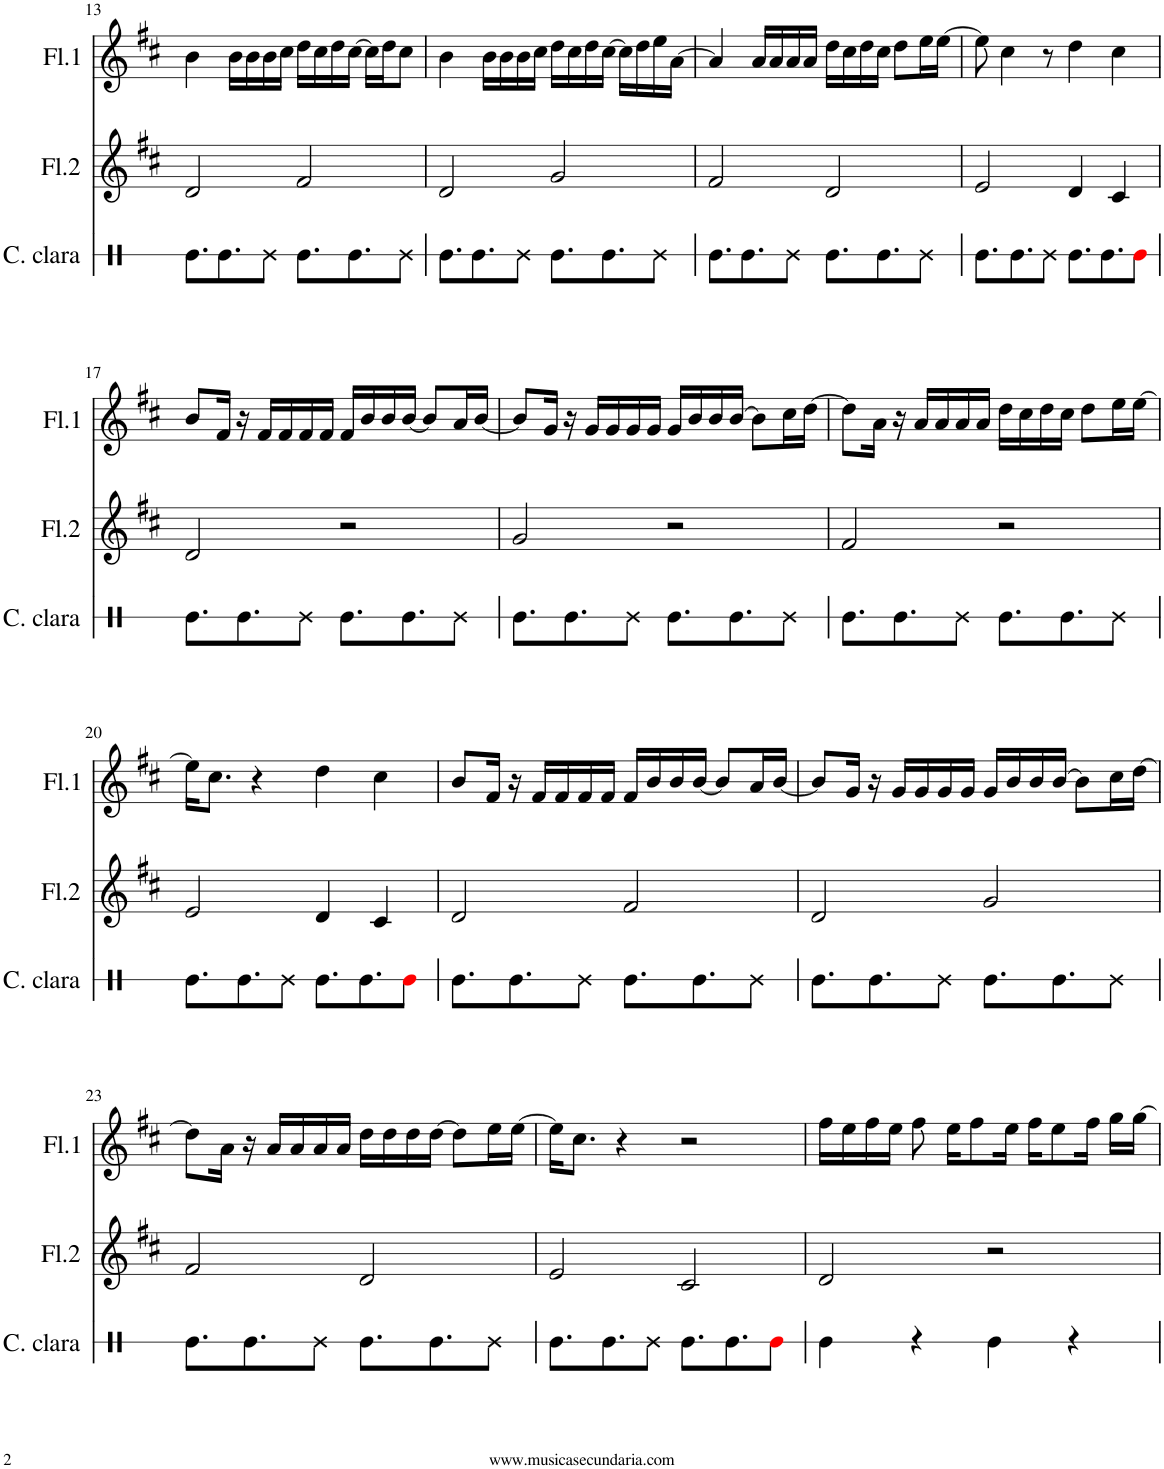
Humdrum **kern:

**kern	**kern	**kern
*part3	*part2	*part1
*staff3	*staff2	*staff1
*I"Caja clara	*I"Flauta 2	*I"Flauta 1
*I'C. clara	*I'Fl.2	*I'Fl.1
!!LO:PB:g=z
*clefX	*clefG2	*clefG2
*k[]	*k[f#c#]	*k[f#c#]
*M4/4	*M4/4	*M4/4
=13	=13	=13
8.Re\L	2d/	4b\
8.Re\	.	.
.	.	16b\LL
.	.	16b\
8Re\J	.	16b\
.	.	16cc#\JJ
8.Re\L	2f#/	16dd\LL
.	.	16cc#\
.	.	16dd\
8.Re\	.	[16cc#\JJ
.	.	16cc#\LL]
.	.	16dd\J
8Re\J	.	8cc#\J
=14	=14	=14
8.Re\L	2d/	4b\
8.Re\	.	.
.	.	16b\LL
.	.	16b\
8Re\J	.	16b\
.	.	16cc#\JJ
8.Re\L	2g/	16dd\LL
.	.	16cc#\
.	.	16dd\
8.Re\	.	[16cc#\JJ
.	.	16cc#\LL]
.	.	16dd\
8Re\J	.	16ee\
.	.	[16a\JJ
=15	=15	=15
8.Re\L	2f#/	4a/]
8.Re\	.	.
.	.	16a/LL
.	.	16a/
8Re\J	.	16a/
.	.	16a/JJ
8.Re\L	2d/	16dd\LL
.	.	16cc#\
.	.	16dd\
8.Re\	.	16cc#\JJ
.	.	8dd\L
8Re\J	.	16ee\L
.	.	[16ee\JJ
=16	=16	=16
8.Re\L	2e/	8ee\]
.	.	4cc#\
8.Re\	.	.
8Re\J	.	8r
8.Re\L	4d/	4dd\
8.Re\	.	.
.	4c#/	4cc#\
8Rei\J	.	.
!!LO:LB:g=z
=17	=17	=17
8.Re\L	2d/	8b/L
.	.	16f#/Jk
8.Re\	.	16r
.	.	16f#/LL
.	.	16f#/
8Re\J	.	16f#/
.	.	16f#/JJ
8.Re\L	2r	16f#/LL
.	.	16b/
.	.	16b/
8.Re\	.	[16b/JJ
.	.	8b/L]
8Re\J	.	16a/L
.	.	[16b/JJ
=18	=18	=18
8.Re\L	2g/	8b/L]
.	.	16g/Jk
8.Re\	.	16r
.	.	16g/LL
.	.	16g/
8Re\J	.	16g/
.	.	16g/JJ
8.Re\L	2r	16g/LL
.	.	16b/
.	.	16b/
8.Re\	.	[16b/JJ
.	.	8b\L]
8Re\J	.	16cc#\L
.	.	[16dd\JJ
=19	=19	=19
8.Re\L	2f#/	8dd\L]
.	.	16a\Jk
8.Re\	.	16r
.	.	16a/LL
.	.	16a/
8Re\J	.	16a/
.	.	16a/JJ
8.Re\L	2r	16dd\LL
.	.	16cc#\
.	.	16dd\
8.Re\	.	16cc#\JJ
.	.	8dd\L
8Re\J	.	16ee\L
.	.	[16ee\JJ
!!LO:LB:g=z
=20	=20	=20
8.Re\L	2e/	16ee\KL]
.	.	8.cc#\J
8.Re\	.	.
.	.	4r
8Re\J	.	.
8.Re\L	4d/	4dd\
8.Re\	.	.
.	4c#/	4cc#\
8Rei\J	.	.
=21	=21	=21
8.Re\L	2d/	8b/L
.	.	16f#/Jk
8.Re\	.	16r
.	.	16f#/LL
.	.	16f#/
8Re\J	.	16f#/
.	.	16f#/JJ
8.Re\L	2f#/	16f#/LL
.	.	16b/
.	.	16b/
8.Re\	.	[16b/JJ
.	.	8b/L]
8Re\J	.	16a/L
.	.	[16b/JJ
=22	=22	=22
8.Re\L	2d/	8b/L]
.	.	16g/Jk
8.Re\	.	16r
.	.	16g/LL
.	.	16g/
8Re\J	.	16g/
.	.	16g/JJ
8.Re\L	2g/	16g/LL
.	.	16b/
.	.	16b/
8.Re\	.	[16b/JJ
.	.	8b\L]
8Re\J	.	16cc#\L
.	.	[16dd\JJ
!!LO:LB:g=z
=23	=23	=23
8.Re\L	2f#/	8dd\L]
.	.	16a\Jk
8.Re\	.	16r
.	.	16a/LL
.	.	16a/
8Re\J	.	16a/
.	.	16a/JJ
8.Re\L	2d/	16dd\LL
.	.	16dd\
.	.	16dd\
8.Re\	.	[16dd\JJ
.	.	8dd\L]
8Re\J	.	16ee\L
.	.	[16ee\JJ
=24	=24	=24
8.Re\L	2e/	16ee\KL]
.	.	8.cc#\J
8.Re\	.	.
.	.	4r
8Re\J	.	.
8.Re\L	2c#/	2r
8.Re\	.	.
8Rei\J	.	.
=25	=25	=25
4Re\	2d/	16ff#\LL
.	.	16ee\
.	.	16ff#\
.	.	16ee\JJ
4r	.	8ff#\
.	.	16ee\KL
.	.	8ff#\
4Re\	2r	.
.	.	16ee\Jk
.	.	16ff#\KL
.	.	8ee\
4r	.	.
.	.	16ff#\JL
.	.	16gg\LL
.	.	[16gg\JJ
=	=	=
*-	*-	*-
